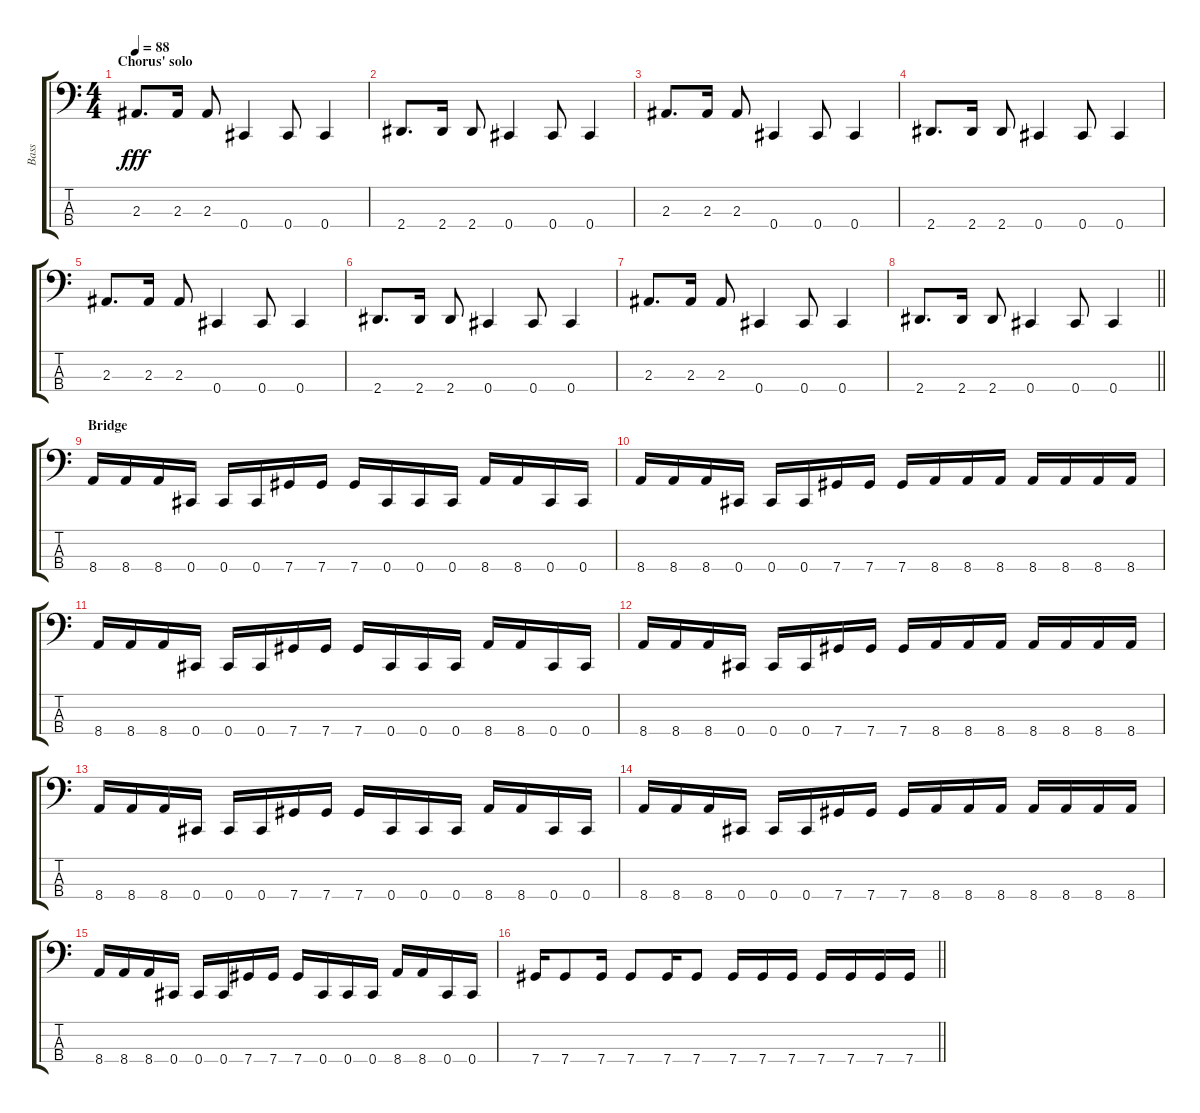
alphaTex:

\track ("Bass" "Bass") {instrument electricbasspick}
\staff {score tabs}
\tuning (Gb2 Db2 Ab1 Db1) {hide}
\ts (4 4)
\section ("" "Chorus' solo")
\tempo 88
\clef f4
\ks c
2.3.8{d dy fff} 2.3.16 2.3.8 0.4.4 0.4.8 0.4.4 |
2.4.8{d} 2.4.16 2.4.8 0.4.4 0.4.8 0.4.4 |
2.3.8{d} 2.3.16 2.3.8 0.4.4 0.4.8 0.4.4 |
2.4.8{d} 2.4.16 2.4.8 0.4.4 0.4.8 0.4.4 |
2.3.8{d} 2.3.16 2.3.8 0.4.4 0.4.8 0.4.4 |
2.4.8{d} 2.4.16 2.4.8 0.4.4 0.4.8 0.4.4 |
2.3.8{d} 2.3.16 2.3.8 0.4.4 0.4.8 0.4.4 |
\barLineRight lightlight
2.4.8{d} 2.4.16 2.4.8 0.4.4 0.4.8 0.4.4 |
\section ("" "Bridge")
8.4.16 8.4.16 8.4.16 0.4.16 0.4.16 0.4.16 7.4.16 7.4.16 7.4.16 0.4.16 0.4.16 0.4.16 8.4.16 8.4.16 0.4.16 0.4.16 |
8.4.16 8.4.16 8.4.16 0.4.16 0.4.16 0.4.16 7.4.16 7.4.16 7.4.16 8.4.16 8.4.16 8.4.16 8.4.16 8.4.16 8.4.16 8.4.16 |
8.4.16 8.4.16 8.4.16 0.4.16 0.4.16 0.4.16 7.4.16 7.4.16 7.4.16 0.4.16 0.4.16 0.4.16 8.4.16 8.4.16 0.4.16 0.4.16 |
8.4.16 8.4.16 8.4.16 0.4.16 0.4.16 0.4.16 7.4.16 7.4.16 7.4.16 8.4.16 8.4.16 8.4.16 8.4.16 8.4.16 8.4.16 8.4.16 |
8.4.16 8.4.16 8.4.16 0.4.16 0.4.16 0.4.16 7.4.16 7.4.16 7.4.16 0.4.16 0.4.16 0.4.16 8.4.16 8.4.16 0.4.16 0.4.16 |
8.4.16 8.4.16 8.4.16 0.4.16 0.4.16 0.4.16 7.4.16 7.4.16 7.4.16 8.4.16 8.4.16 8.4.16 8.4.16 8.4.16 8.4.16 8.4.16 |
8.4.16 8.4.16 8.4.16 0.4.16 0.4.16 0.4.16 7.4.16 7.4.16 7.4.16 0.4.16 0.4.16 0.4.16 8.4.16 8.4.16 0.4.16 0.4.16 |
\barLineRight lightlight
7.4.16 7.4.8 7.4.16 7.4.8 7.4.16 7.4.8 7.4.16 7.4.16 7.4.16 7.4.16 7.4.16 7.4.16 7.4.16
